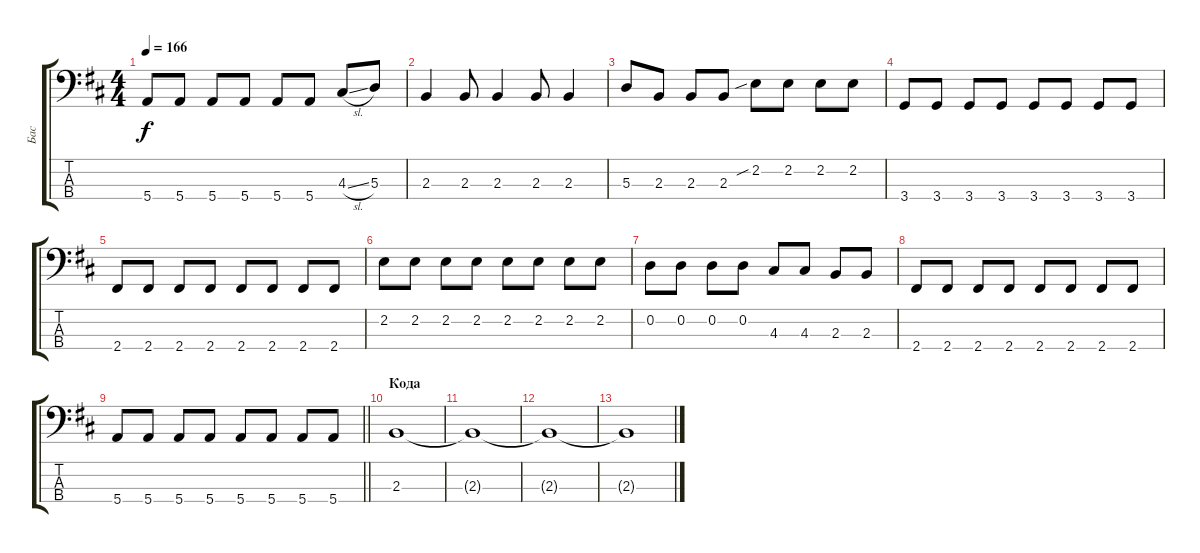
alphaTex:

\track ("Бас" "Бас") {instrument electricbassfinger}
\staff {score tabs}
\tuning (G2 D2 A1 E1) {hide}
\ts (4 4)
\tempo 166
\clef f4
\ks bminor
5.4.8{dy f} 5.4.8 5.4.8 5.4.8 5.4.8 5.4.8 4.3{sl}.8 5.3.8 |
2.3.4 2.3.8 2.3.4 2.3.8 2.3.4 |
5.3.8 2.3.8 2.3.8 2.3.8 2.2{sib}.8 2.2.8 2.2.8 2.2.8 |
3.4.8 3.4.8 3.4.8 3.4.8 3.4.8 3.4.8 3.4.8 3.4.8 |
2.4.8 2.4.8 2.4.8 2.4.8 2.4.8 2.4.8 2.4.8 2.4.8 |
2.2.8 2.2.8 2.2.8 2.2.8 2.2.8 2.2.8 2.2.8 2.2.8 |
0.2.8 0.2.8 0.2.8 0.2.8 4.3.8 4.3.8 2.3.8 2.3.8 |
2.4.8 2.4.8 2.4.8 2.4.8 2.4.8 2.4.8 2.4.8 2.4.8 |
\barLineRight lightlight
5.4.8 5.4.8 5.4.8 5.4.8 5.4.8 5.4.8 5.4.8 5.4.8 |
\section ("" "Кода")
2.3.1 |
2.3{t}.1 |
2.3{t}.1 |
2.3{t}.1
